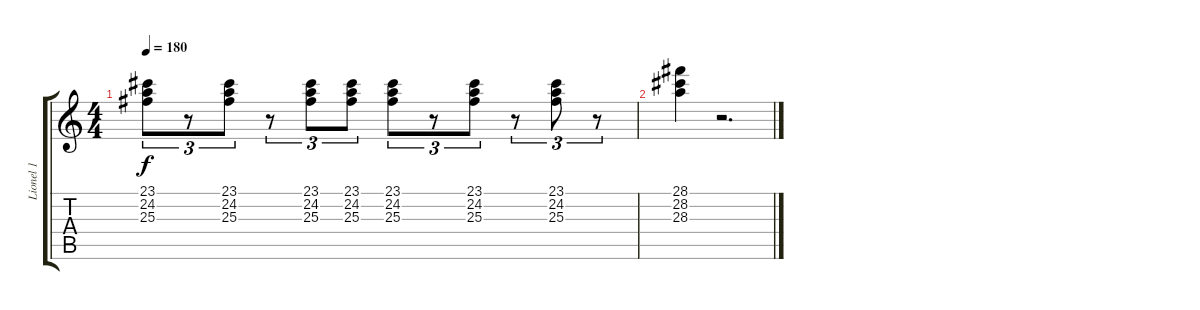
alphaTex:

\track ("Lionel 1" "Lionel 1") {instrument harpsichord}
\staff {score tabs}
\tuning (D4 A3 F3 C3 G2 D2) {hide}
\ts (4 4)
\tempo 180
\clef g2
\ks c
(23.1 24.2 25.3).8{tu (3 2) dy f instrument stringensemble1} r.8{tu (3 2)} (23.1 24.2 25.3).8{tu (3 2)} r.8{tu (3 2)} (23.1 24.2 25.3).8{tu (3 2)} (23.1 24.2 25.3).8{tu (3 2)} (23.1 24.2 25.3).8{tu (3 2)} r.8{tu (3 2)} (23.1 24.2 25.3).8{tu (3 2)} r.8{tu (3 2)} (23.1 24.2 25.3).8{tu (3 2)} r.8{tu (3 2)} |
(28.1 28.2 28.3).4 r.2{d}
